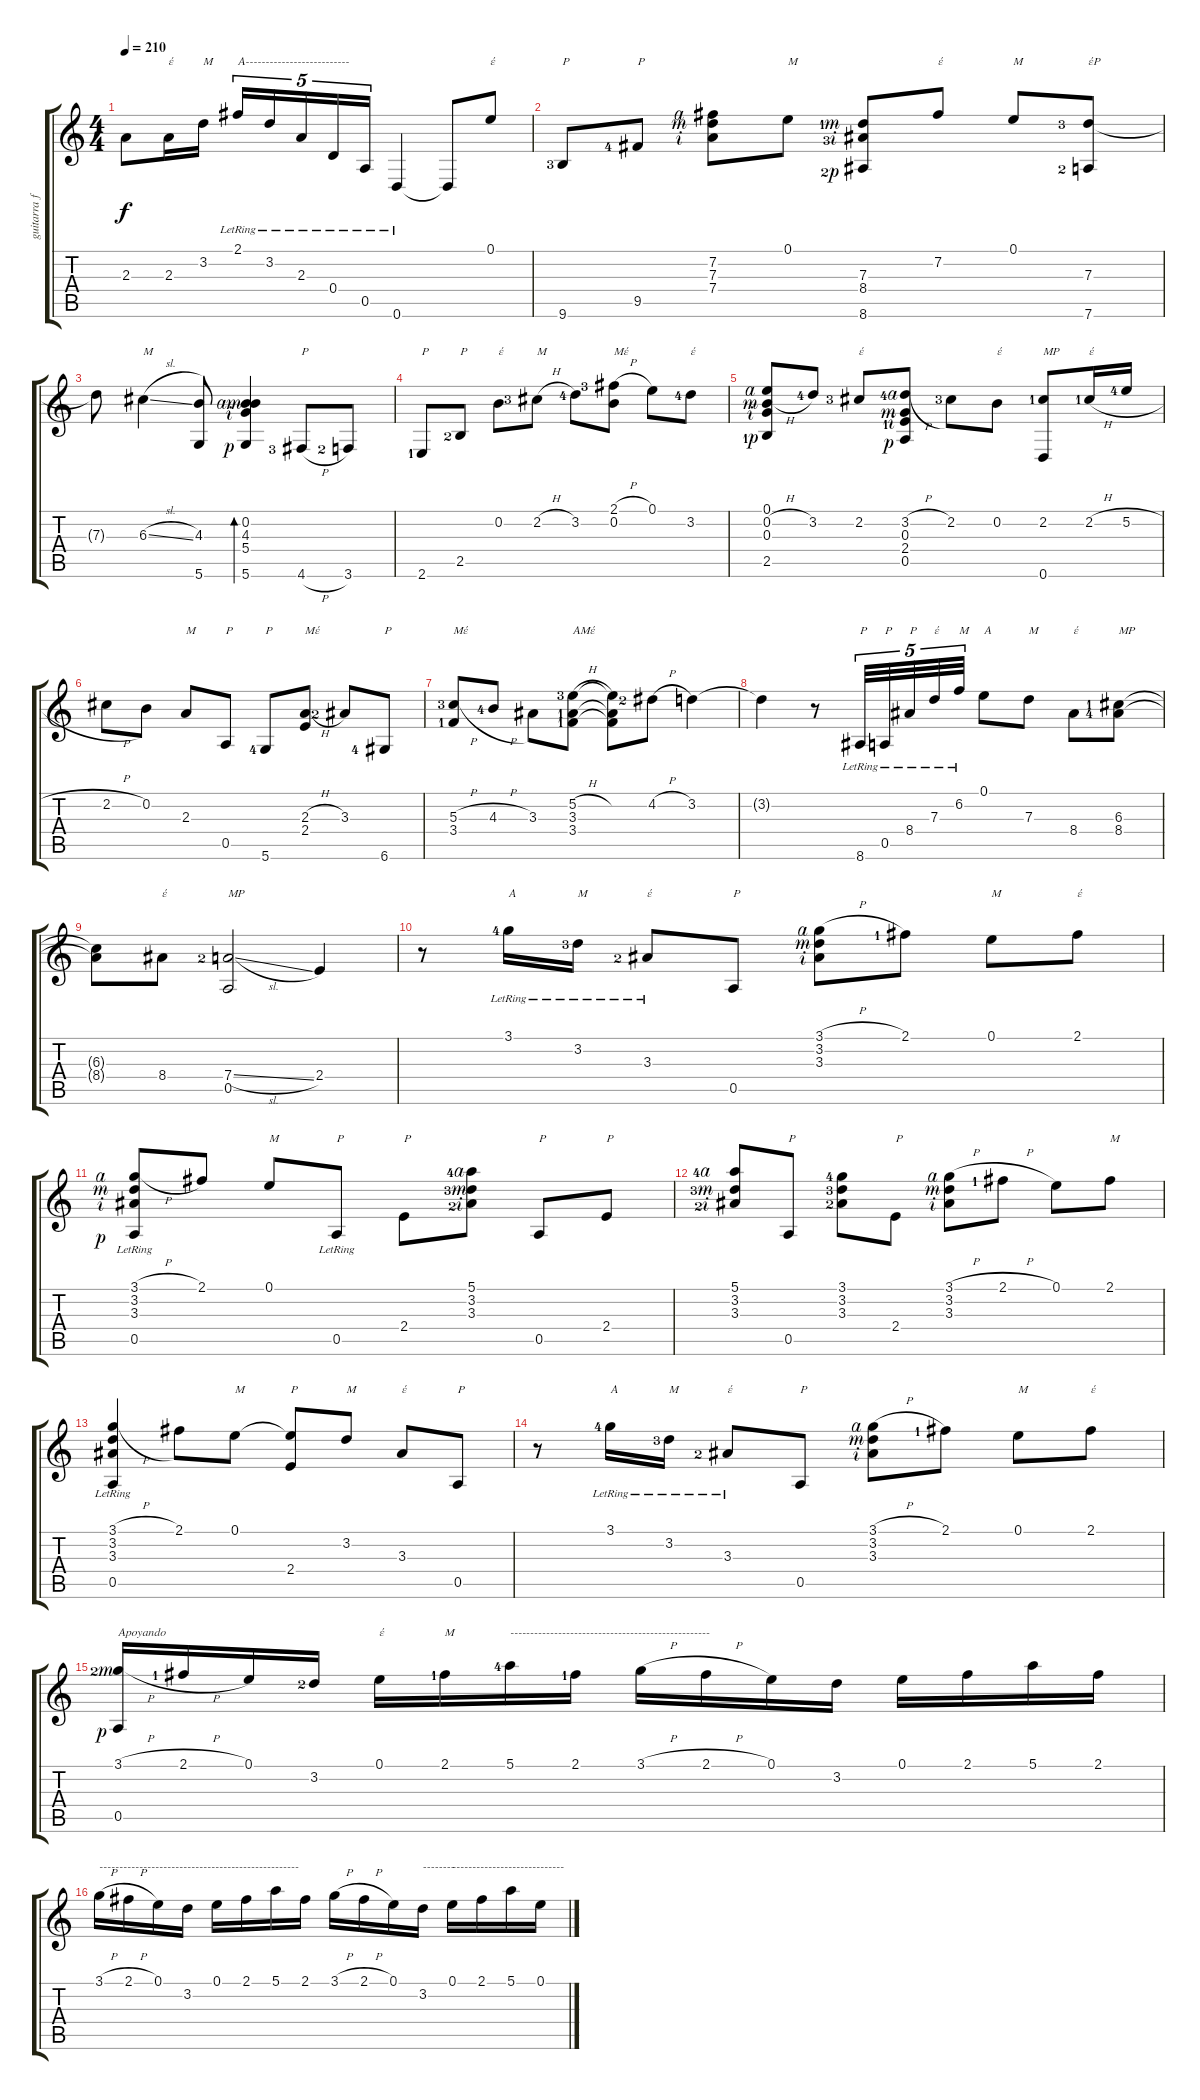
\track ("guitarra flamenca" "guitarra f") {instrument acousticguitarnylon}
\staff {score tabs}
\tuning (E4 B3 G3 D3 A2 D2) {hide}
\ts (4 4)
\tempo 210
\clef g2
\ks c
2.3.8{dy f} 2.3.16{txt "έ"} 3.2.16{txt "M"} 2.1{lr}.16{tu (5 4) txt "A--------------------------"} 3.2{lr}.16{tu (5 4)} 2.3{lr}.16{tu (5 4)} 0.4{lr}.16{tu (5 4)} 0.5{lr}.16{tu (5 4)} 0.6{lr}.4 0.6{t}.8 0.1.8{txt "έ"} |
9.6{lf 4}.8{txt "P"} 9.5{lf 5}.8{txt "P"} (7.2{rf 4} 7.3{rf 3} 7.4{rf 2}).8 0.1.8{txt "M"} (7.3{lf 2 rf 3} 8.4{lf 4 rf 2} 8.6{lf 3 rf 1}).8 7.2.8{txt "έ"} 0.1.8{txt "M"} (7.3{lf 4} 7.6{lf 3}).8{txt "έP"} |
7.3{t}.8 6.3{sl}.4{txt "M"} (4.3 5.6).8 (0.2{rf 4} 4.3{rf 3} 5.4{rf 2} 5.6{rf 1}).4{bd 480} 4.6{h lf 4}.8{txt "P"} 3.6{lf 3}.8 |
2.6{lf 2}.8{txt "P"} 2.5{lf 3}.8{txt "P"} 0.2.8{txt "έ"} 2.2{h lf 4}.8{txt "M"} 3.2{lf 5}.8 (2.1{h lf 4} 0.2).8{txt "Mέ"} 0.1.8 3.2{lf 5}.8{txt "έ"} |
(0.1{rf 4} 0.2{h rf 3} 0.3{rf 2} 2.5{lf 2 rf 1}).8 3.2{lf 5}.8 2.2{lf 4}.8{txt "έ"} (3.2{h lf 5 rf 4} 0.3{rf 3} 2.4{lf 2 rf 2} 0.5{rf 1}).8 2.2{lf 4}.8 0.2.8{txt "έ"} (2.2{lf 2} 0.6).8{txt "MP"} 2.2{h lf 2}.16{txt "έ"} 5.2{h lf 5}.16 |
2.2{h}.8 0.2.8 2.3.8{txt "M"} 0.5.8{txt "P"} 5.6{lf 5}.8{txt "P"} (2.3{h} 2.4).8{txt "Mέ"} 3.3{lf 3}.8 6.6{lf 5}.8{txt "P"} |
(5.3{h lf 4} 3.4{lf 2}).8{txt "Mέ"} 4.3{h lf 5}.8 3.3.8 (5.2{h lf 4} 3.3{lf 2} 3.4{lf 2}).8{txt "AMέ"} (5.2{t} 3.3{t} 3.4{t}).8 4.2{h lf 3}.8 3.2.4 |
3.2{t}.4 r.8 8.6{lr}.32{tu (5 4) txt "P"} 0.5{lr}.32{tu (5 4) txt "P"} 8.4{lr}.32{tu (5 4) txt "P"} 7.3{lr}.32{tu (5 4) txt "έ"} 6.2{lr}.32{tu (5 4) txt "M"} 0.1.8{txt "A"} 7.3.8{txt "M"} 8.4.8{txt "έ"} (6.3{lf 2} 8.4{lf 5}).8{txt "MP"} |
(6.3{t} 8.4{t}).8 8.4.8{txt "έ"} (7.4{sl lf 3} 0.5).2{txt "MP"} 2.4.4 |
r.8 3.1{lr lf 5}.16{txt "A"} 3.2{lr lf 4}.16{txt "M"} 3.3{lr lf 3}.8{txt "έ"} 0.5.8{txt "P"} (3.1{h rf 4} 3.2{rf 3} 3.3{rf 2}).8 2.1{lf 2}.8 0.1.8{txt "M"} 2.1.8{txt "έ"} |
(3.1{h rf 4} 3.2{rf 3} 3.3{rf 2} 0.5{lr rf 1}).8 2.1.8 0.1.8{txt "M"} 0.5{lr}.8{txt "P"} 2.4.8{txt "P"} (5.1{lf 5 rf 4} 3.2{lf 4 rf 3} 3.3{lf 3 rf 2}).8 0.5.8{txt "P"} 2.4.8{txt "P"} |
(5.1{lf 5 rf 4} 3.2{lf 4 rf 3} 3.3{lf 3 rf 2}).8 0.5.8{txt "P"} (3.1{lf 5} 3.2{lf 4} 3.3{lf 3}).8 2.4.8{txt "P"} (3.1{h rf 4} 3.2{rf 3} 3.3{rf 2}).8 2.1{h lf 2}.8 0.1.8 2.1.8{txt "M"} |
(3.1{h} 3.2 3.3 0.5{lr}).4 2.1.8 0.1.8{txt "M"} (0.1{t} 2.4).8{txt "P"} 3.2.8{txt "M"} 3.3.8{txt "έ"} 0.5.8{txt "P"} |
r.8 3.1{lr lf 5}.16{txt "A"} 3.2{lr lf 4}.16{txt "M"} 3.3{lr lf 3}.8{txt "έ"} 0.5.8{txt "P"} (3.1{h rf 4} 3.2{rf 3} 3.3{rf 2}).8 2.1{lf 2}.8 0.1.8{txt "M"} 2.1.8{txt "έ"} |
(3.1{h lf 3 rf 3} 0.5{rf 1}).16{txt "Apoyando"} 2.1{h lf 2}.16 0.1.16 3.2{lf 3}.16 0.1.16{txt "έ"} 2.1{lf 2}.16{txt "M"} 5.1{lf 5}.16{txt "--------------------------------------------------"} 2.1{lf 2}.16 3.1{h}.16 2.1{h}.16 0.1.16 3.2.16 0.1.16 2.1.16 5.1.16 2.1.16 |
3.1{h}.16{txt "--------------------------------------------------"} 2.1{h}.16 0.1.16 3.2.16 0.1.16 2.1.16 5.1.16 2.1.16 3.1{h}.16 2.1{h}.16 0.1.16 3.2.16{txt "--------"} 0.1.16{txt "----------------------------"} 2.1.16 5.1.16 0.1.16
